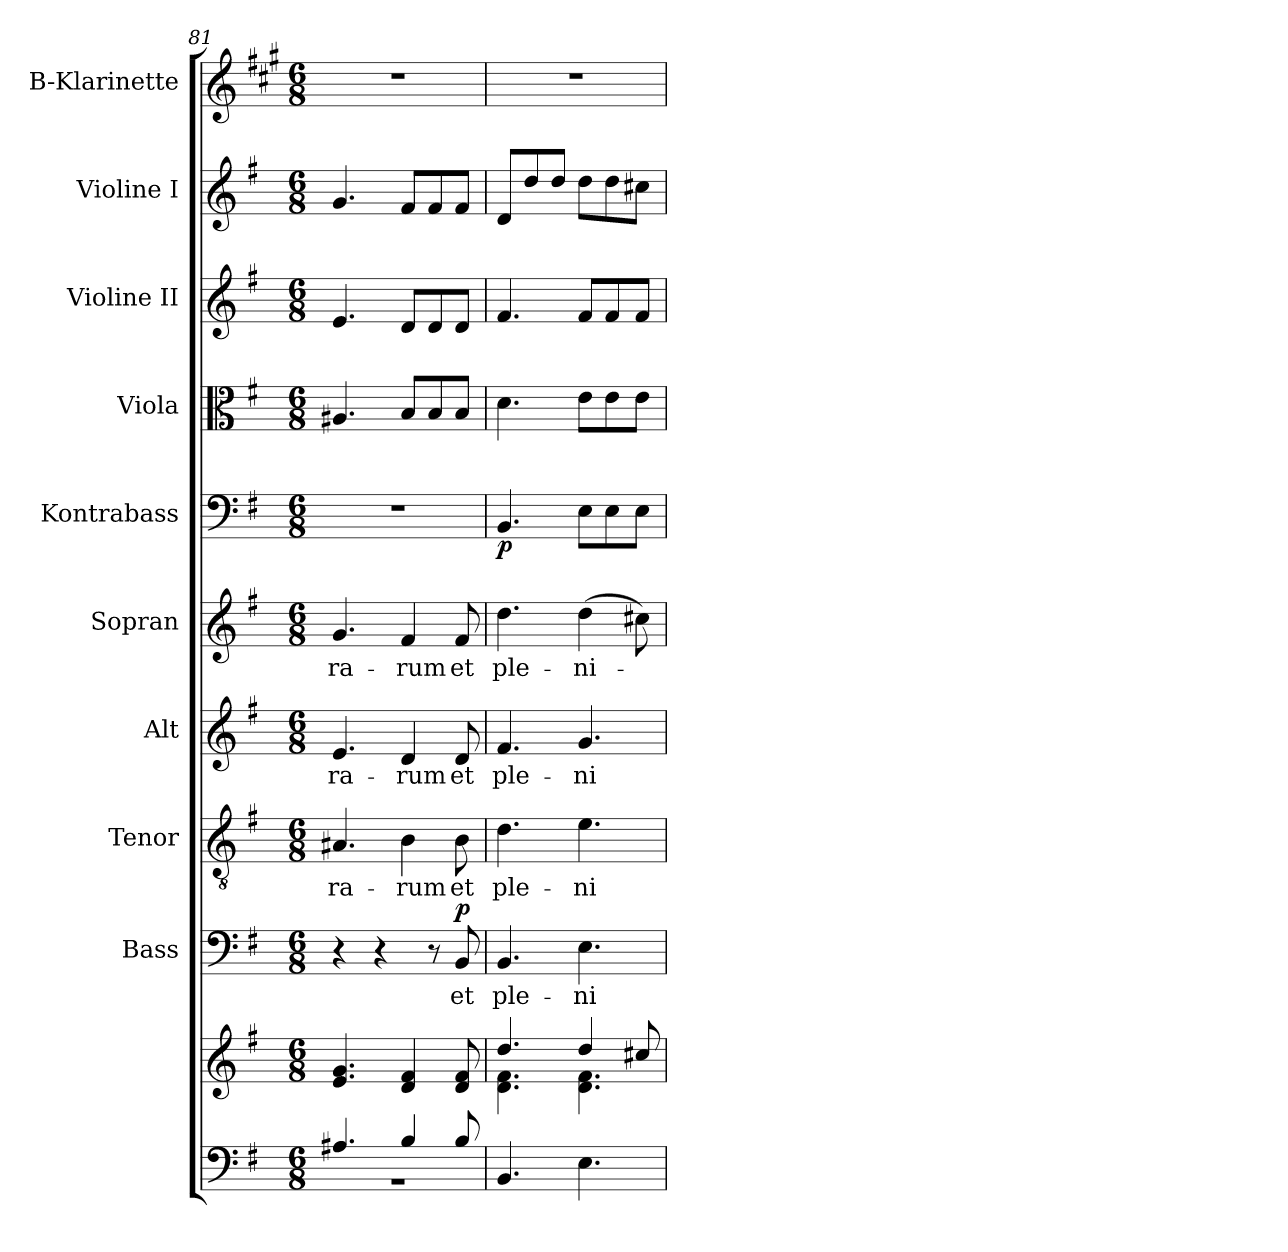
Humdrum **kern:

**kern	**kern	**kern	**text	**dynam	**kern	**text	**kern	**text	**kern	**text	**kern	**dynam	**kern	**kern	**kern	**kern
*part10	*part10	*part9	*part9	*part9	*part8	*part8	*part7	*part7	*part6	*part6	*part5	*part5	*part4	*part3	*part2	*part1
*staff11	*staff10	*staff9	*staff9	*staff9	*staff8	*staff8	*staff7	*staff7	*staff6	*staff6	*staff5	*staff5	*staff4	*staff3	*staff2	*staff1
*	*	*I"Bass	*	*	*I"Tenor	*	*I"Alt	*	*I"Sopran	*	*I"Kontrabass	*	*I"Viola	*I"Violine II	*I"Violine I	*I"B-Klarinette
*	*	*I'B.	*	*	*I'T.	*	*I'A.	*	*I'S.	*	*I'Kb.	*	*I'Vla.	*I'Vl. II	*I'Vl. I	*I'B Kl.
*clefF4	*clefG2	*clefF4	*	*	*clefGv2	*	*clefG2	*	*clefG2	*	*clefF4	*	*clefC3	*clefG2	*clefG2	*clefG2
*	*	*	*	*	*	*	*	*	*	*	*ITrd7c12	*	*	*	*	*ITrd1c2
*k[f#]	*k[f#]	*k[f#]	*	*	*k[f#]	*	*k[f#]	*	*k[f#]	*	*k[f#]	*	*k[f#]	*k[f#]	*k[f#]	*k[f#]
*G:	*G:	*G:	*	*	*G:	*	*G:	*	*G:	*	*G:	*	*G:	*G:	*G:	*G:
*M6/8	*M6/8	*M6/8	*	*	*M6/8	*	*M6/8	*	*M6/8	*	*M6/8	*	*M6/8	*M6/8	*M6/8	*M6/8
=81	=81	=81	=81	=81	=81	=81	=81	=81	=81	=81	=81	=81	=81	=81	=81	=81
*^	*	*	*	*	*	*	*	*	*	*	*	*	*	*	*	*
!	!LO:N:vis=1	!	!	!	!	!	!LO:LY:b	!	!LO:LY:b	!	!LO:LY:b	!	!	!	!	!	!
4.A#X/	2.rBB	4.e/ 4.g/	4r	.	.	4.A#X/	-ra-	4.e/	-ra-	4.g/	-ra-	2.r	.	4.A#X/	4.e/	4.g/	2.r
.	.	.	4r	.	.	.	.	.	.	.	.	.	.	.	.	.	.
!	!	!	!	!	!	!	!LO:LY:b	!	!LO:LY:b	!	!LO:LY:b	!	!	!	!	!	!
4B/	.	4d/ 4f#/	.	.	.	4B\	-rum	4d/	-rum	4f#/	-rum	.	.	8B/L	8d/L	8f#/L	.
.	.	.	8r	.	.	.	.	.	.	.	.	.	.	8B/	8d/	8f#/	.
!	!	!	!	!LO:LY:b	!LO:DY:a	!	!LO:LY:b	!	!LO:LY:b	!	!LO:LY:b	!	!	!	!	!	!
8B/	.	8d/ 8f#/	8BB/	et	p	8B\	et	8d/	et	8f#/	et	.	.	8B/J	8d/J	8f#/J	.
*v	*v	*	*	*	*	*	*	*	*	*	*	*	*	*	*	*	*
=82	=82	=82	=82	=82	=82	=82	=82	=82	=82	=82	=82	=82	=82	=82	=82	=82
*	*^	*	*	*	*	*	*	*	*	*	*	*	*	*	*	*
!	!	!	!	!LO:LY:b	!	!	!LO:LY:b	!	!LO:LY:b	!	!LO:LY:b	!	!LO:DY:b	!	!	!	!
4.BB/	4.dd/	4.d\ 4.f#\	4.BB/	ple-	.	4.d\	ple-	4.f#/	ple-	4.dd\	ple-	4.BBB/	p	4.d\	4.f#/	8d/L	2.r
.	.	.	.	.	.	.	.	.	.	.	.	.	.	.	.	8dd/	.
.	.	.	.	.	.	.	.	.	.	.	.	.	.	.	.	8dd/J	.
!	!	!	!	!LO:LY:b	!	!	!LO:LY:b	!	!LO:LY:b	!	!LO:LY:b	!	!	!	!	!	!
4.E\	4dd/	4.d\ 4.f#\	4.E\	-ni-	.	4.e\	-ni-	4.g/	-ni-	(>4dd\	-ni-	8EE\L	.	8e\L	8f#/L	8dd\L	.
.	.	.	.	.	.	.	.	.	.	.	.	8EE\	.	8e\	8f#/	8dd\	.
.	8cc#X/	.	.	.	.	.	.	.	.	8cc#X\)	.	8EE\J	.	8e\J	8f#/J	8cc#X\J	.
*	*v	*v	*	*	*	*	*	*	*	*	*	*	*	*	*	*	*
=	=	=	=	=	=	=	=	=	=	=	=	=	=	=	=	=
*-	*-	*-	*-	*-	*-	*-	*-	*-	*-	*-	*-	*-	*-	*-	*-	*-
